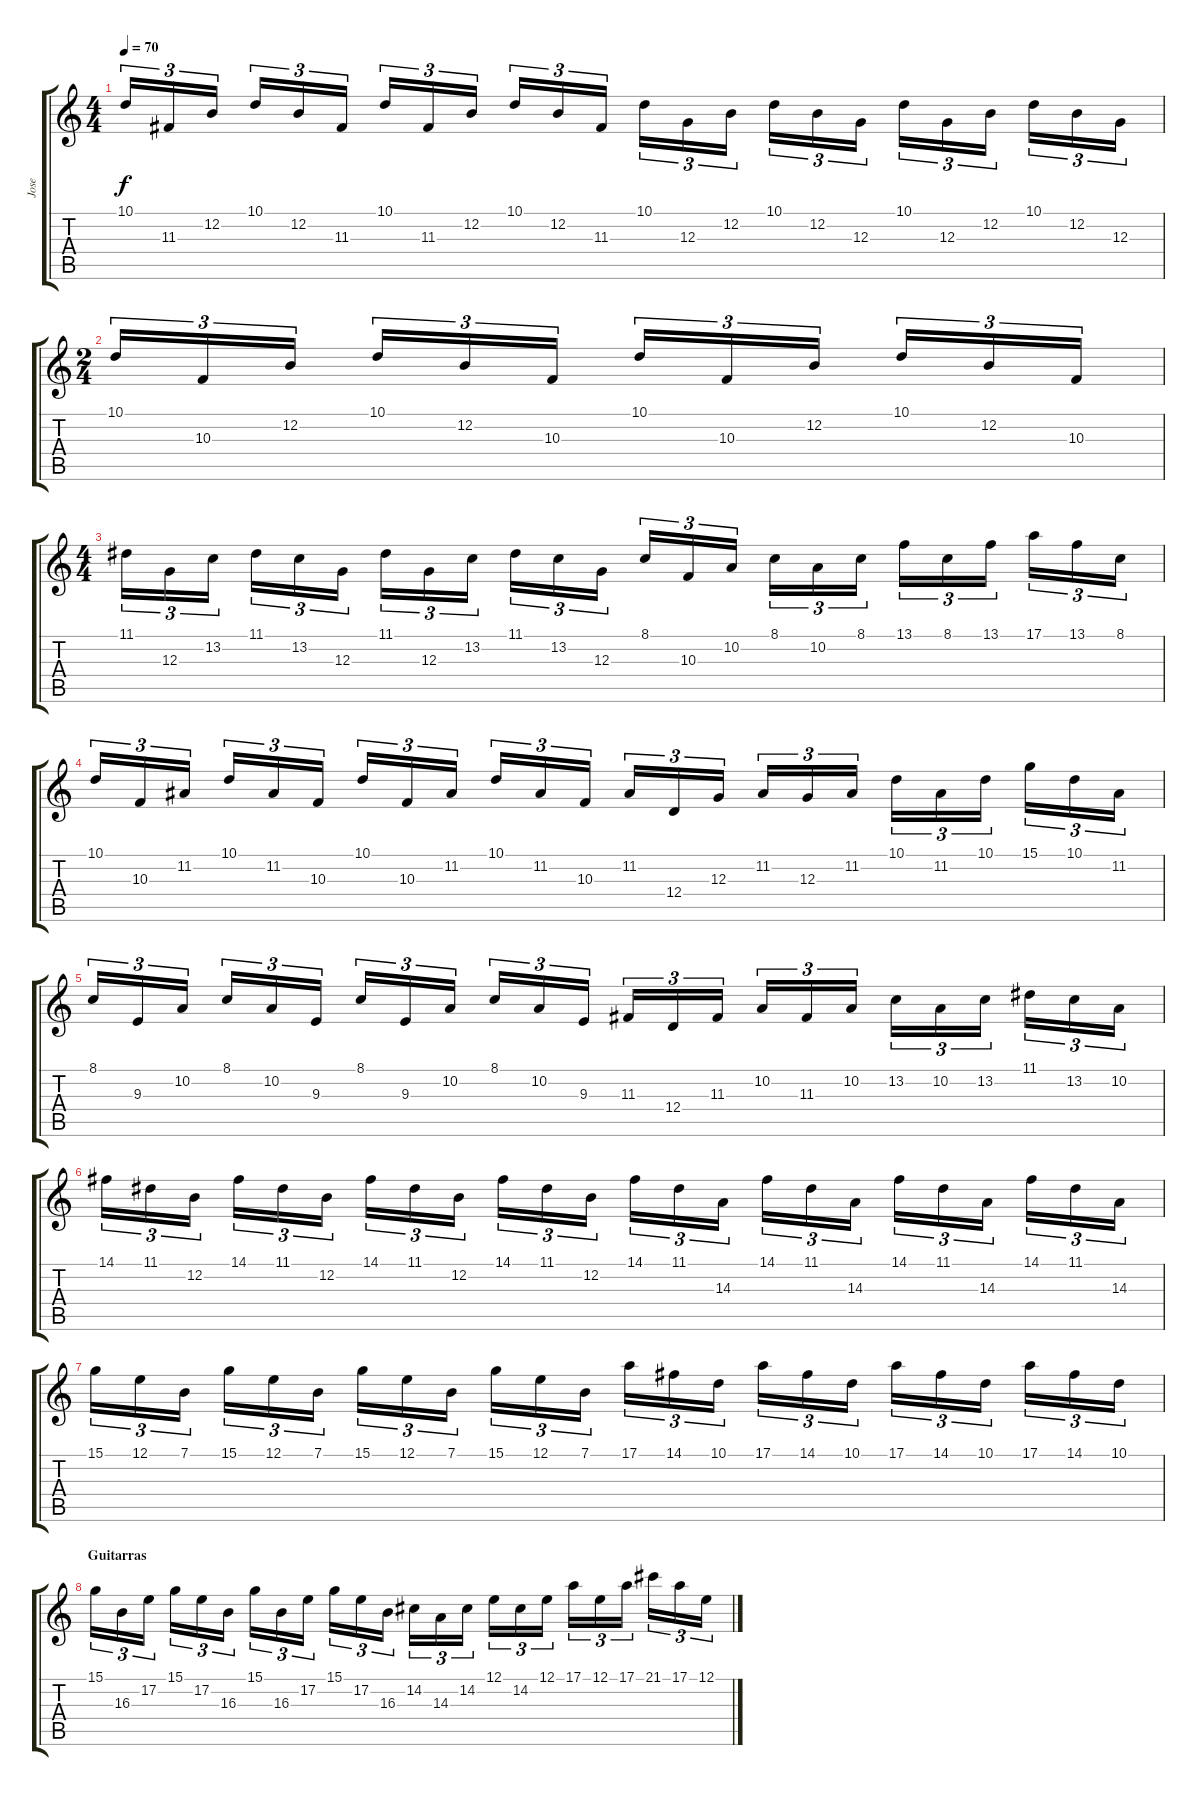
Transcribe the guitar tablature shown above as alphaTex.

\track ("Jose" "Jose") {instrument lead1square}
\staff {score tabs}
\tuning (E4 B3 G3 D3 A2 E2) {hide}
\ts (4 4)
\tempo 70
\clef g2
\ks c
10.1.16{tu (3 2) dy f} 11.3.16{tu (3 2)} 12.2.16{tu (3 2)} 10.1.16{tu (3 2)} 12.2.16{tu (3 2)} 11.3.16{tu (3 2)} 10.1.16{tu (3 2)} 11.3.16{tu (3 2)} 12.2.16{tu (3 2)} 10.1.16{tu (3 2)} 12.2.16{tu (3 2)} 11.3.16{tu (3 2)} 10.1.16{tu (3 2)} 12.3.16{tu (3 2)} 12.2.16{tu (3 2)} 10.1.16{tu (3 2)} 12.2.16{tu (3 2)} 12.3.16{tu (3 2)} 10.1.16{tu (3 2)} 12.3.16{tu (3 2)} 12.2.16{tu (3 2)} 10.1.16{tu (3 2)} 12.2.16{tu (3 2)} 12.3.16{tu (3 2)} |
\ts (2 4)
10.1.16{tu (3 2)} 10.3.16{tu (3 2)} 12.2.16{tu (3 2)} 10.1.16{tu (3 2)} 12.2.16{tu (3 2)} 10.3.16{tu (3 2)} 10.1.16{tu (3 2)} 10.3.16{tu (3 2)} 12.2.16{tu (3 2)} 10.1.16{tu (3 2)} 12.2.16{tu (3 2)} 10.3.16{tu (3 2)} |
\ts (4 4)
11.1.16{tu (3 2)} 12.3.16{tu (3 2)} 13.2.16{tu (3 2)} 11.1.16{tu (3 2)} 13.2.16{tu (3 2)} 12.3.16{tu (3 2)} 11.1.16{tu (3 2)} 12.3.16{tu (3 2)} 13.2.16{tu (3 2)} 11.1.16{tu (3 2)} 13.2.16{tu (3 2)} 12.3.16{tu (3 2)} 8.1.16{tu (3 2)} 10.3.16{tu (3 2)} 10.2.16{tu (3 2)} 8.1.16{tu (3 2)} 10.2.16{tu (3 2)} 8.1.16{tu (3 2)} 13.1.16{tu (3 2)} 8.1.16{tu (3 2)} 13.1.16{tu (3 2)} 17.1.16{tu (3 2)} 13.1.16{tu (3 2)} 8.1.16{tu (3 2)} |
10.1.16{tu (3 2)} 10.3.16{tu (3 2)} 11.2.16{tu (3 2)} 10.1.16{tu (3 2)} 11.2.16{tu (3 2)} 10.3.16{tu (3 2)} 10.1.16{tu (3 2)} 10.3.16{tu (3 2)} 11.2.16{tu (3 2)} 10.1.16{tu (3 2)} 11.2.16{tu (3 2)} 10.3.16{tu (3 2)} 11.2.16{tu (3 2)} 12.4.16{tu (3 2)} 12.3.16{tu (3 2)} 11.2.16{tu (3 2)} 12.3.16{tu (3 2)} 11.2.16{tu (3 2)} 10.1.16{tu (3 2)} 11.2.16{tu (3 2)} 10.1.16{tu (3 2)} 15.1.16{tu (3 2)} 10.1.16{tu (3 2)} 11.2.16{tu (3 2)} |
8.1.16{tu (3 2)} 9.3.16{tu (3 2)} 10.2.16{tu (3 2)} 8.1.16{tu (3 2)} 10.2.16{tu (3 2)} 9.3.16{tu (3 2)} 8.1.16{tu (3 2)} 9.3.16{tu (3 2)} 10.2.16{tu (3 2)} 8.1.16{tu (3 2)} 10.2.16{tu (3 2)} 9.3.16{tu (3 2)} 11.3.16{tu (3 2)} 12.4.16{tu (3 2)} 11.3.16{tu (3 2)} 10.2.16{tu (3 2)} 11.3.16{tu (3 2)} 10.2.16{tu (3 2)} 13.2.16{tu (3 2)} 10.2.16{tu (3 2)} 13.2.16{tu (3 2)} 11.1.16{tu (3 2)} 13.2.16{tu (3 2)} 10.2.16{tu (3 2)} |
14.1.16{tu (3 2)} 11.1.16{tu (3 2)} 12.2.16{tu (3 2)} 14.1.16{tu (3 2)} 11.1.16{tu (3 2)} 12.2.16{tu (3 2)} 14.1.16{tu (3 2)} 11.1.16{tu (3 2)} 12.2.16{tu (3 2)} 14.1.16{tu (3 2)} 11.1.16{tu (3 2)} 12.2.16{tu (3 2)} 14.1.16{tu (3 2)} 11.1.16{tu (3 2)} 14.3.16{tu (3 2)} 14.1.16{tu (3 2)} 11.1.16{tu (3 2)} 14.3.16{tu (3 2)} 14.1.16{tu (3 2)} 11.1.16{tu (3 2)} 14.3.16{tu (3 2)} 14.1.16{tu (3 2)} 11.1.16{tu (3 2)} 14.3.16{tu (3 2)} |
15.1.16{tu (3 2)} 12.1.16{tu (3 2)} 7.1.16{tu (3 2)} 15.1.16{tu (3 2)} 12.1.16{tu (3 2)} 7.1.16{tu (3 2)} 15.1.16{tu (3 2)} 12.1.16{tu (3 2)} 7.1.16{tu (3 2)} 15.1.16{tu (3 2)} 12.1.16{tu (3 2)} 7.1.16{tu (3 2)} 17.1.16{tu (3 2)} 14.1.16{tu (3 2)} 10.1.16{tu (3 2)} 17.1.16{tu (3 2)} 14.1.16{tu (3 2)} 10.1.16{tu (3 2)} 17.1.16{tu (3 2)} 14.1.16{tu (3 2)} 10.1.16{tu (3 2)} 17.1.16{tu (3 2)} 14.1.16{tu (3 2)} 10.1.16{tu (3 2)} |
\section ("" "Guitarras")
15.1.16{tu (3 2) volume 12 instrument stringensemble1} 16.3.16{tu (3 2)} 17.2.16{tu (3 2)} 15.1.16{tu (3 2)} 17.2.16{tu (3 2)} 16.3.16{tu (3 2)} 15.1.16{tu (3 2)} 16.3.16{tu (3 2)} 17.2.16{tu (3 2)} 15.1.16{tu (3 2)} 17.2.16{tu (3 2)} 16.3.16{tu (3 2)} 14.2.16{tu (3 2)} 14.3.16{tu (3 2)} 14.2.16{tu (3 2)} 12.1.16{tu (3 2)} 14.2.16{tu (3 2)} 12.1.16{tu (3 2)} 17.1.16{tu (3 2)} 12.1.16{tu (3 2)} 17.1.16{tu (3 2)} 21.1.16{tu (3 2)} 17.1.16{tu (3 2)} 12.1.16{tu (3 2)}
